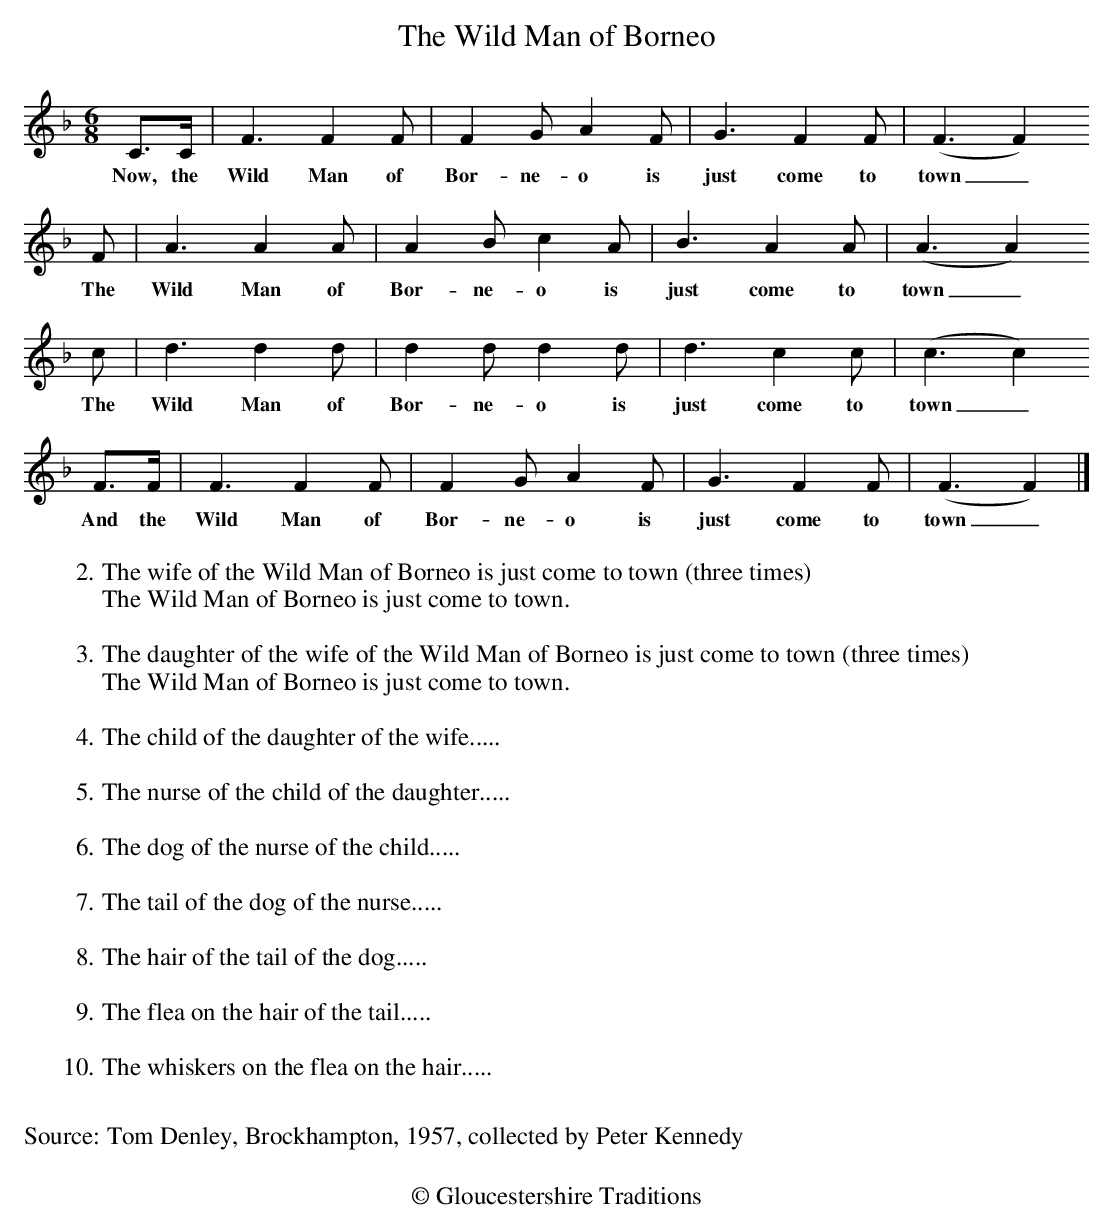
X:1
T:The Wild Man of Borneo
M:6/8
L:1/8
K:Fmaj
C3/2C/2 | F3F2F | F2G A2F | G3F2F | (F3F2)
w:Now, the Wild Man of Bor-ne-o is just come to town_
F |A3A2A | A2B c2 A | B3A2A | (A3A2)
w:The Wild Man of Bor-ne-o is just come to town_
c | d3d2d | d2d d2d | d3c2c | (c3c2)
w:The Wild Man of Bor-ne-o is just come to town_
F3/2F/2 | F3F2F | F2G A2F | G3F2F | (F3F2) |]
w:And the Wild Man of Bor-ne-o is just come to town_
%%text
%%text
W:2. The wife of the Wild Man of Borneo is just come to town (three times)
W:The Wild Man of Borneo is just come to town.
W:
W:3. The daughter of the wife of the Wild Man of Borneo is just come to town (three times)
W:The Wild Man of Borneo is just come to town.
W:
W:4. The child of the daughter of the wife.....
W:
W:5. The nurse of the child of the daughter.....
W:
W:6. The dog of the nurse of the child.....
W:
W:7. The tail of the dog of the nurse.....
W:
W:8. The hair of the tail of the dog.....
W:
W:9. The flea on the hair of the tail.....
W:
W:10. The whiskers on the flea on the hair.....
W:
